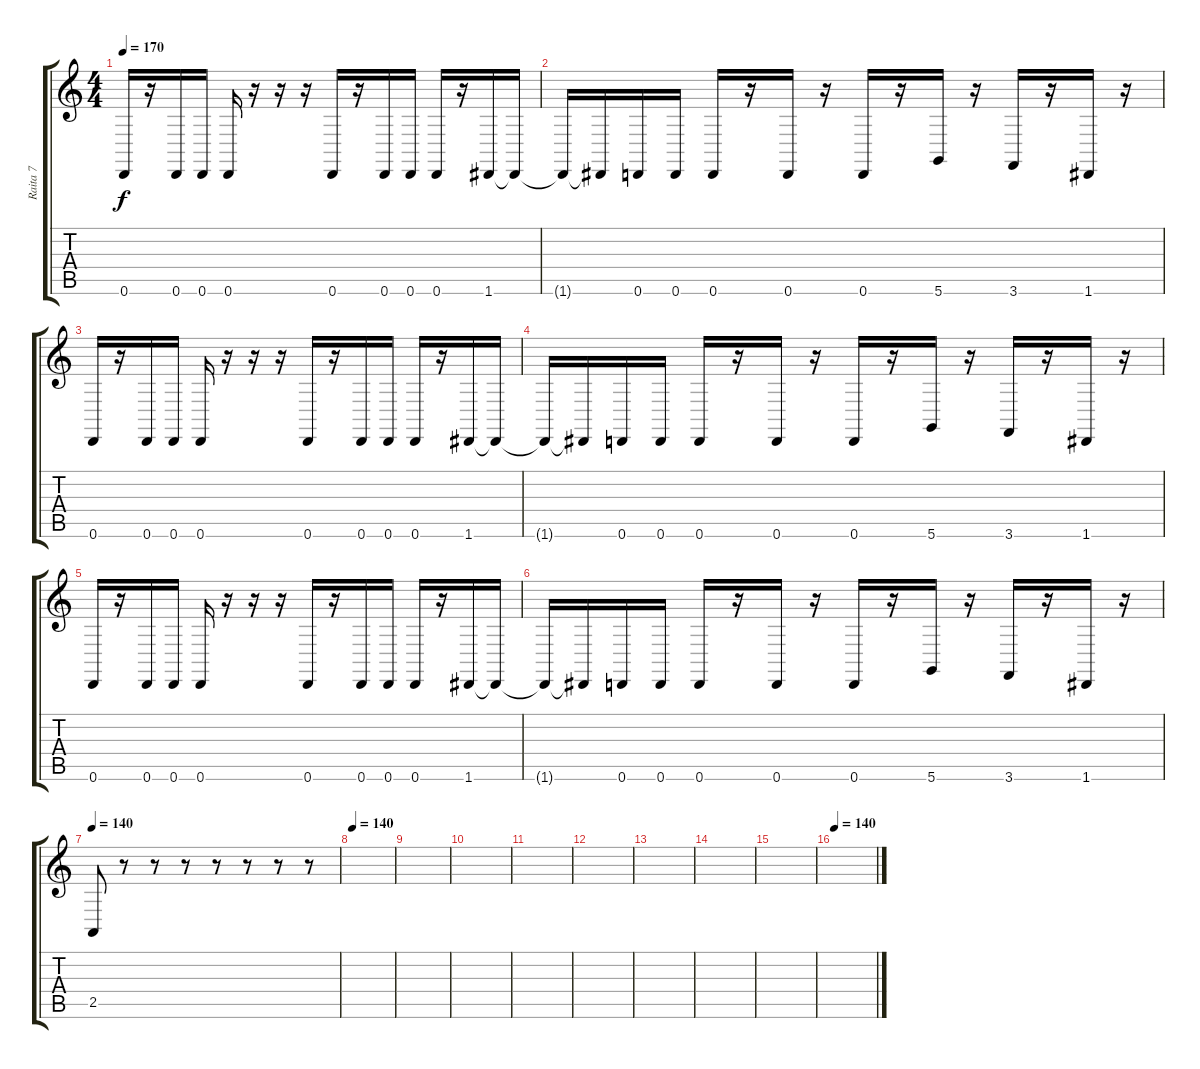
\track ("Raita 7" "Raita 7") {instrument cello}
\staff {score tabs}
\tuning (D4 A3 F3 C3 G2 D2) {hide}
\ts (4 4)
\tempo 170
\clef g2
\ks c
0.6.16{dy f} r.16 0.6.16 0.6.16 0.6.16 r.16 r.16 r.16 0.6.16 r.16 0.6.16 0.6.16 0.6.16 r.16 1.6.16 1.6{t}.16 |
1.6{t}.16 1.6{t}.16 0.6.16 0.6.16 0.6.16 r.16 0.6.16 r.16 0.6.16 r.16 5.6.16 r.16 3.6.16 r.16 1.6.16 r.16 |
0.6.16 r.16 0.6.16 0.6.16 0.6.16 r.16 r.16 r.16 0.6.16 r.16 0.6.16 0.6.16 0.6.16 r.16 1.6.16 1.6{t}.16 |
1.6{t}.16 1.6{t}.16 0.6.16 0.6.16 0.6.16 r.16 0.6.16 r.16 0.6.16 r.16 5.6.16 r.16 3.6.16 r.16 1.6.16 r.16 |
0.6.16 r.16 0.6.16 0.6.16 0.6.16 r.16 r.16 r.16 0.6.16 r.16 0.6.16 0.6.16 0.6.16 r.16 1.6.16 1.6{t}.16 |
1.6{t}.16 1.6{t}.16 0.6.16 0.6.16 0.6.16 r.16 0.6.16 r.16 0.6.16 r.16 5.6.16 r.16 3.6.16 r.16 1.6.16 r.16 |
\tempo 140
2.5.8 r.8 r.8 r.8 r.8 r.8 r.8 r.8 |
\tempo 140
|
|
|
|
|
|
|
|
\tempo 140
